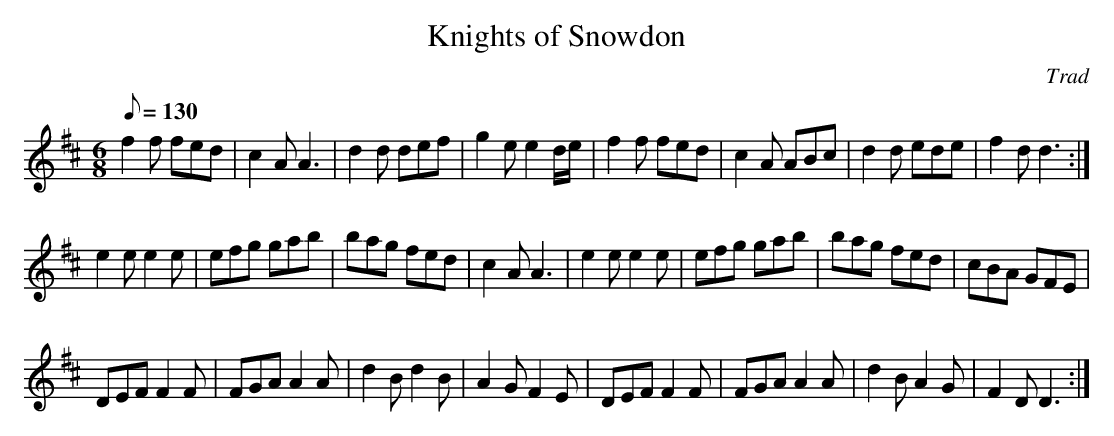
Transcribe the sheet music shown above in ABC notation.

X:1
T:Knights of Snowdon
M:6/8
L:1/8
Q:130
C:Trad
K:D
f2f fed | c2A A3  | d2d def | g2e e2d/e/ | f2f fed | c2A ABc | d2d ede | f2d d3 :|
e2e e2e | efg gab | bag fed | c2A A3     | e2e e2e | efg gab | bag fed | cBA GFE |
DEF F2F | FGA A2A | d2B d2B | A2G F2E    | DEF F2F | FGA A2A | d2B A2G | F2D D3 :|
